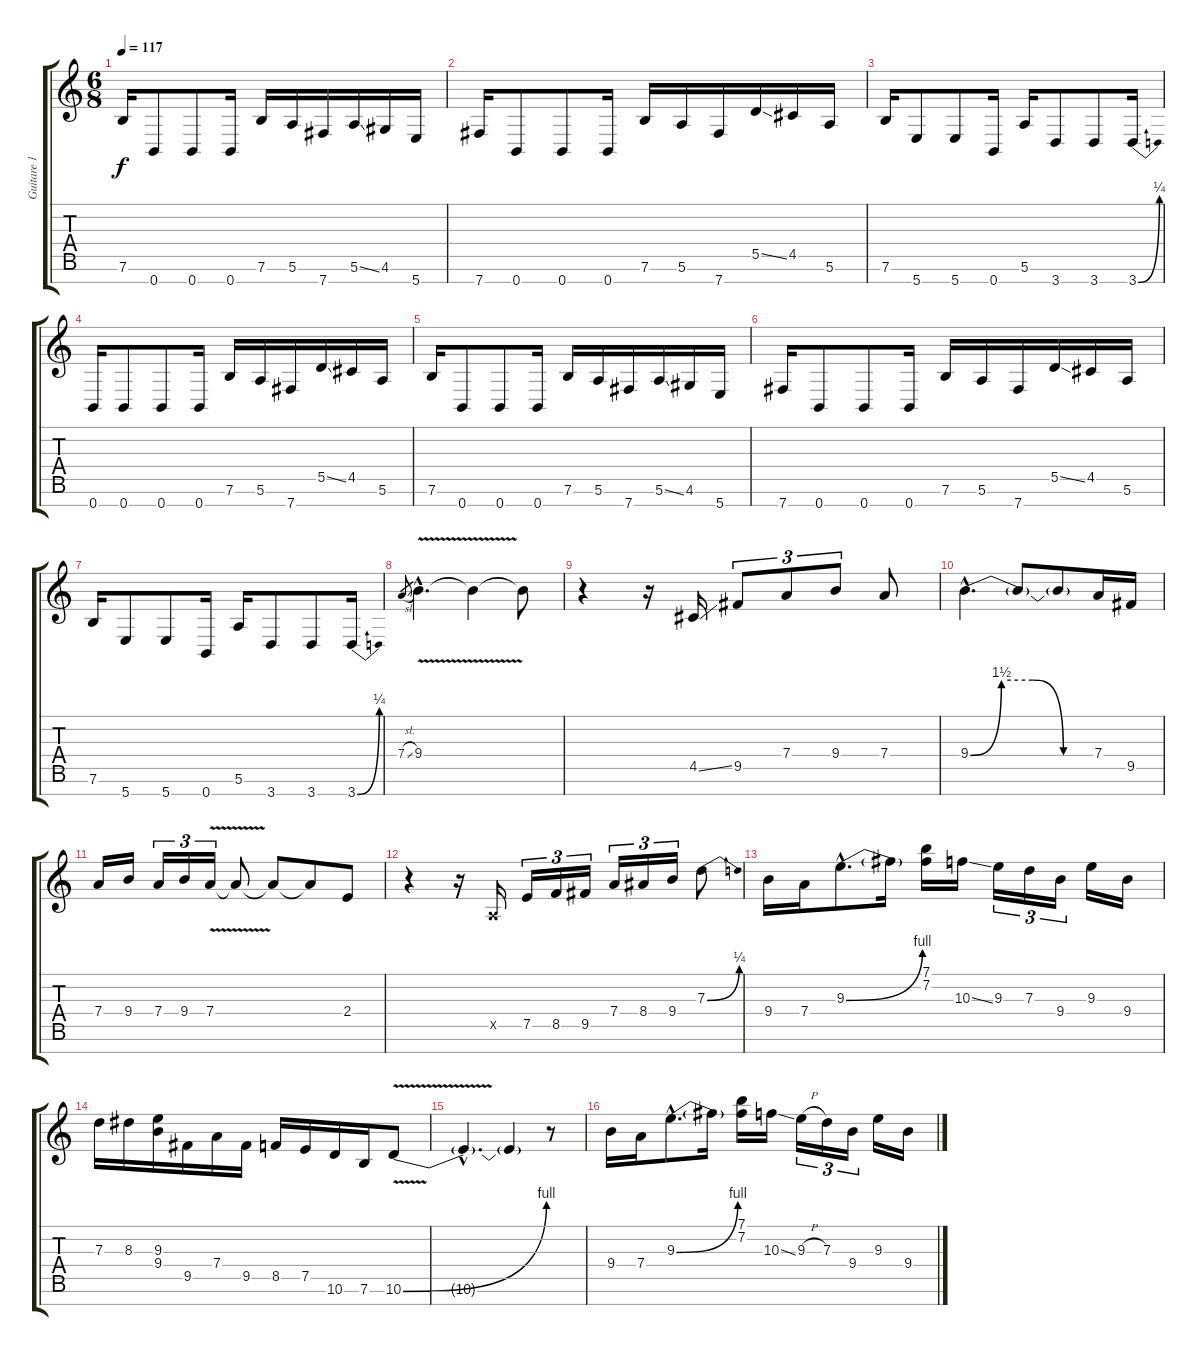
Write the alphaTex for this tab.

\track ("Guitare 1" "Guitare 1") {instrument distortionguitar}
\staff {score tabs}
\tuning (E4 B3 G3 D3 A2 E2 B1) {hide}
\ts (6 8)
\tempo 117
\clef g2
\ks c
7.6.16{dy f} 0.7.8 0.7.8 0.7.16 7.6.16 5.6.16 7.7.16 5.6{ss}.16 4.6.16 5.7.16 |
7.7.16 0.7.8 0.7.8 0.7.16 7.6.16 5.6.16 7.7.16 5.5{ss}.16 4.5.16 5.6.16 |
7.6.16 5.7.8 5.7.8 0.7.16 5.6.16 3.7.8 3.7.8 3.7{be (bend 0 0 60 1)}.16 |
0.7.16 0.7.8 0.7.8 0.7.16 7.6.16 5.6.16 7.7.16 5.5{ss}.16 4.5.16 5.6.16 |
7.6.16 0.7.8 0.7.8 0.7.16 7.6.16 5.6.16 7.7.16 5.6{ss}.16 4.6.16 5.7.16 |
7.7.16 0.7.8 0.7.8 0.7.16 7.6.16 5.6.16 7.7.16 5.5{ss}.16 4.5.16 5.6.16 |
7.6.16 5.7.8 5.7.8 0.7.16 5.6.16 3.7.8 3.7.8 3.7{be (bend 0 0 60 1)}.16 |
7.4{sl}.8{gr} 9.4{v hac}.4{d} 9.4{t}.4 9.4{t}.8 |
r.4 r.16 4.5{ss}.16 9.5.8{tu (3 2)} 7.4.8{tu (3 2)} 9.4.8{tu (3 2)} 7.4.8 |
9.4{be (custom 0 0 15 6 30 6 45 0 60 0) hac}.4{d} 9.4{t}.8 9.4{t}.8 7.4.16 9.5.16 |
7.4.16 9.4.16 7.4.16{tu (3 2)} 9.4.16{tu (3 2)} 7.4{v}.16{tu (3 2)} 7.4{t}.8 7.4{t}.8 7.4{t}.8 2.4.8 |
r.4 r.16 0.5{x}.16 7.5.16{tu (3 2)} 8.5.16{tu (3 2)} 9.5.16{tu (3 2)} 7.4.16{tu (3 2)} 8.4.16{tu (3 2)} 9.4.16{tu (3 2)} 7.3{be (bend 0 0 60 1)}.8 |
9.4.16 7.4.16 9.3{be (bend 0 0 60 4) hac}.8{d} 9.3{t}.16 (7.1 7.2).16 10.3{ss}.16 9.3.16{tu (3 2)} 7.3.16{tu (3 2)} 9.4.16{tu (3 2)} 9.3.16 9.4.16 |
7.3.16 8.3.16 (9.3 9.4).16 9.5.16 7.4.16 9.5.16 8.5.16 7.5.16 10.6.16 7.6.16 10.6{be (bend 0 0 60 4) v}.8 |
10.6{hac t}.4{d} 10.6{t}.4 r.8 |
9.4.16 7.4.16 9.3{be (bend 0 0 60 4) hac}.8{d} 9.3{t}.16 (7.1 7.2).16 10.3{ss}.16 9.3{h}.16{tu (3 2)} 7.3.16{tu (3 2)} 9.4.16{tu (3 2)} 9.3.16 9.4.16
